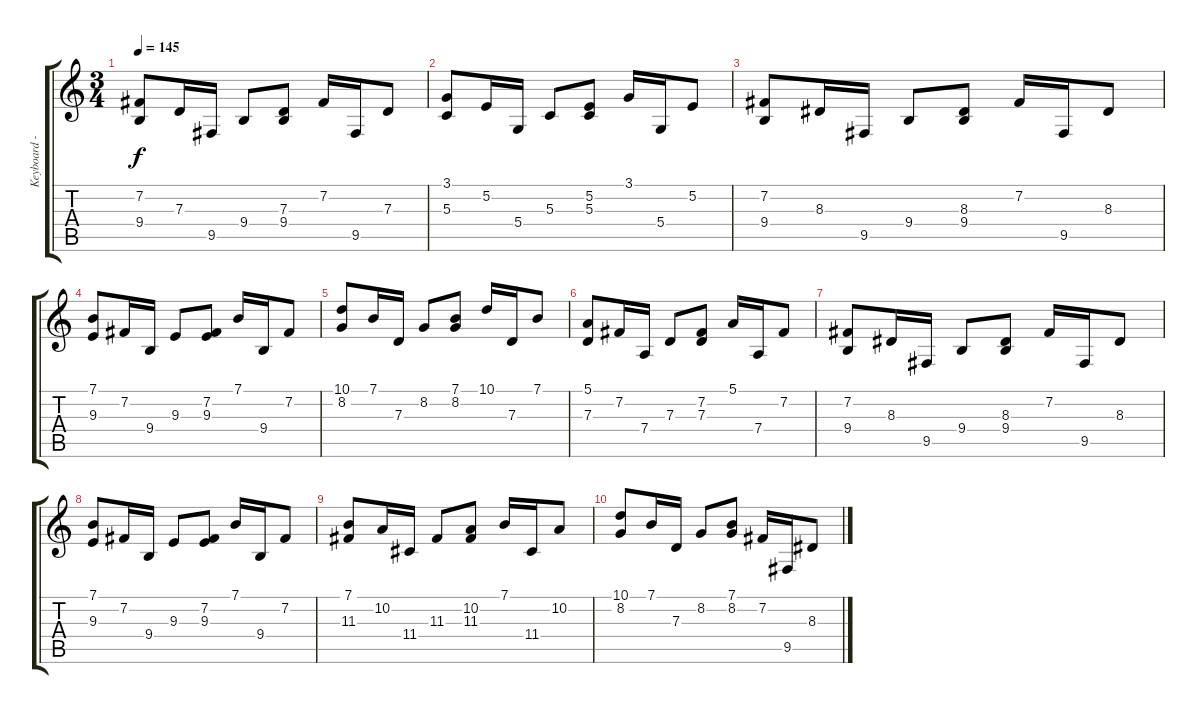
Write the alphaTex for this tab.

\track ("Keyboard - Pad 8 (Sweep)" "Keyboard -") {instrument pad8sweep}
\staff {score tabs}
\tuning (E4 B3 G3 D3 A2 E2) {hide}
\ts (3 4)
\tempo 145
\clef g2
\ks c
(7.2 9.4).8{dy f volume 5} 7.3.16 9.5.16 9.4.8 (7.3 9.4).8 7.2.16 9.5.16 7.3.8 |
(3.1 5.3).8 5.2.16 5.4.16 5.3.8 (5.2 5.3).8 3.1.16 5.4.16 5.2.8 |
(7.2 9.4).8{volume 2} 8.3.16 9.5.16 9.4.8 (8.3 9.4).8 7.2.16 9.5.16 8.3.8 |
(7.1 9.3).8 7.2.16 9.4.16 9.3.8 (7.2 9.3).8 7.1.16 9.4.16 7.2.8 |
(10.1 8.2).8{volume 0} 7.1.16 7.3.16 8.2.8 (7.1 8.2).8 10.1.16 7.3.16 7.1.8 |
(5.1 7.3).8 7.2.16 7.4.16 7.3.8 (7.2 7.3).8 5.1.16 7.4.16 7.2.8 |
(7.2 9.4).8 8.3.16 9.5.16 9.4.8 (8.3 9.4).8 7.2.16 9.5.16 8.3.8 |
(7.1 9.3).8 7.2.16 9.4.16 9.3.8 (7.2 9.3).8 7.1.16 9.4.16 7.2.8 |
(7.1 11.3).8 10.2.16 11.4.16 11.3.8 (10.2 11.3).8 7.1.16 11.4.16 10.2.8 |
(10.1 8.2).8 7.1.16 7.3.16 8.2.8 (7.1 8.2).8 7.2.16 9.5.16 8.3.8
